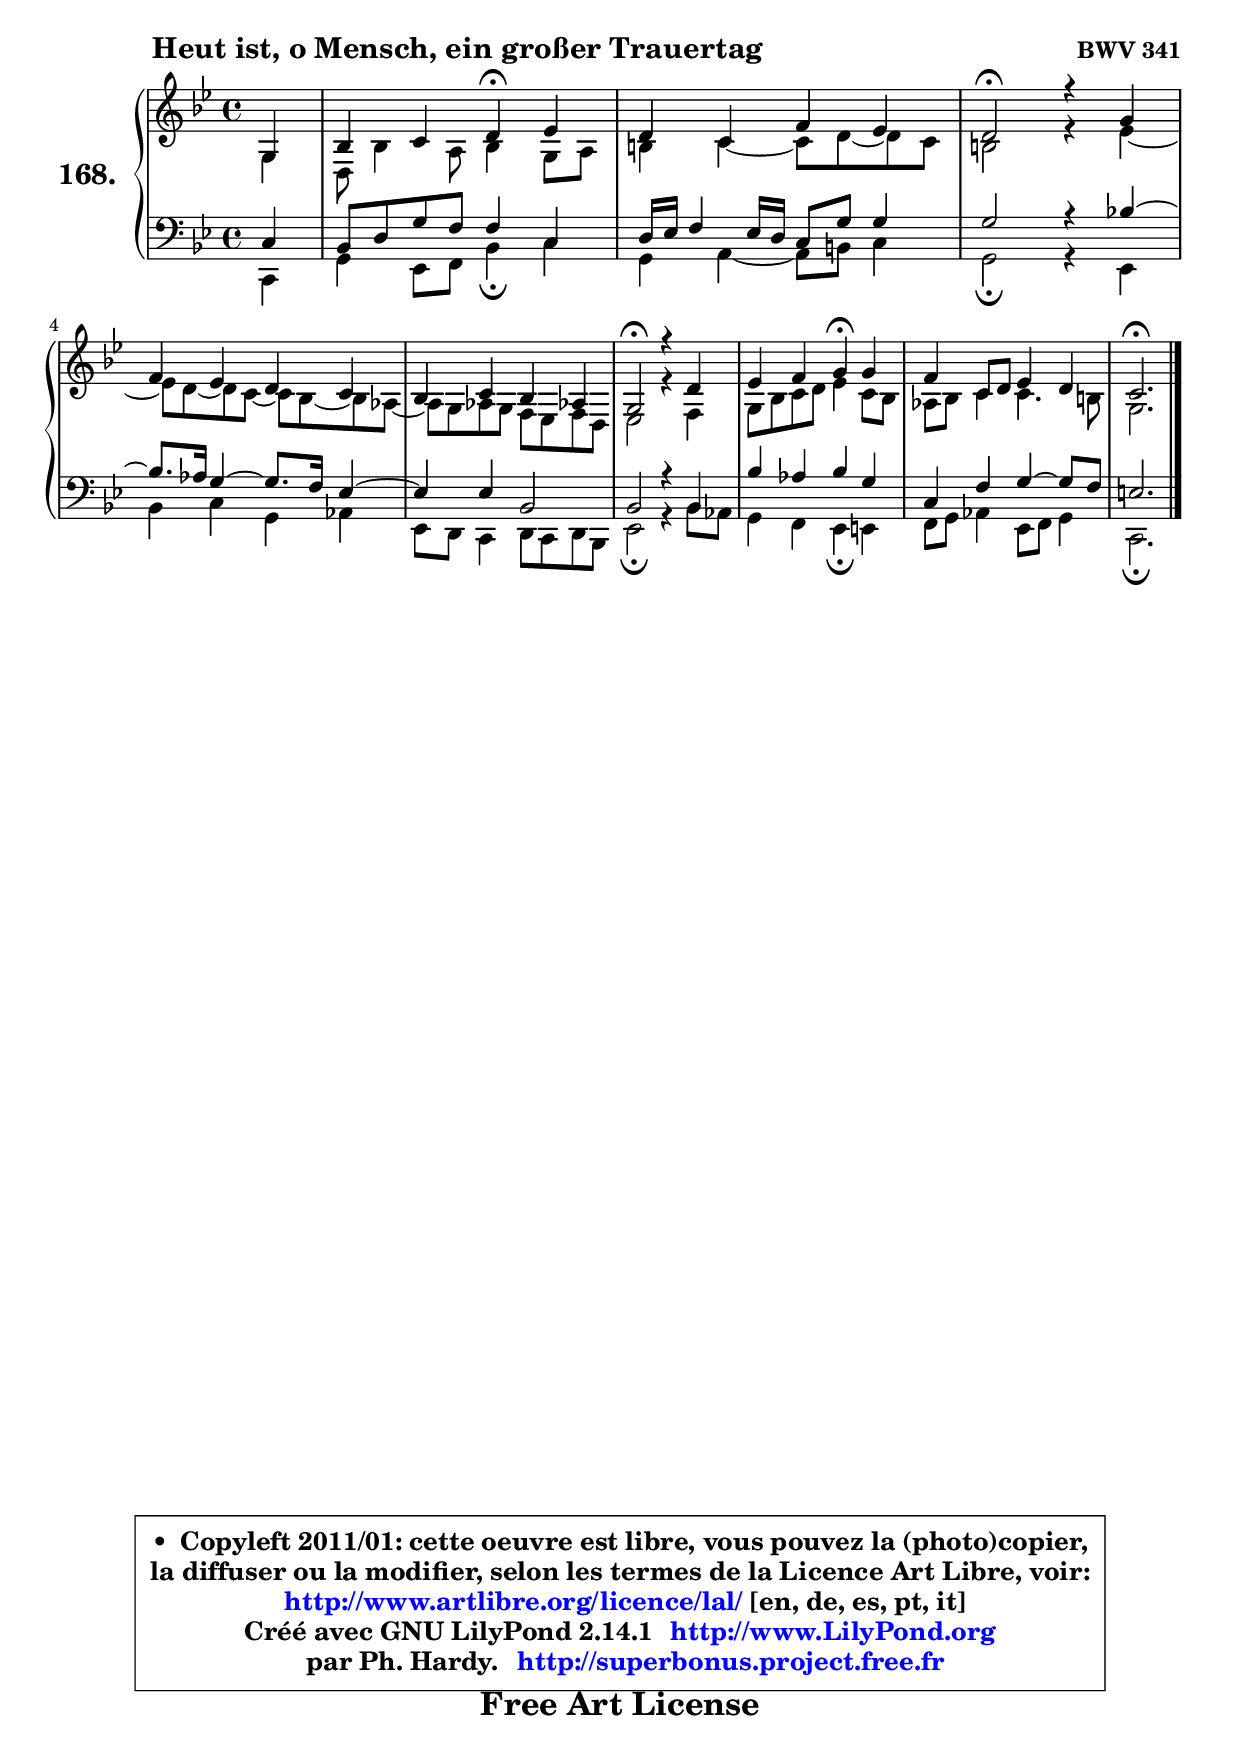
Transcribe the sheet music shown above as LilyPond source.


\version "2.14.1"

    \paper {
%	system-system-spacing #'padding = #0.1
%	score-system-spacing #'padding = #0.1
%	ragged-bottom = ##f
%	ragged-last-bottom = ##f
	}

    \header {
      opus = \markup { \bold "BWV 341" }
      piece = \markup { \hspace #9 \fontsize #2 \bold "Heut ist, o Mensch, ein großer Trauertag" }
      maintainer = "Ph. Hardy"
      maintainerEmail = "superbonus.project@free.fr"
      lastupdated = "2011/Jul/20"
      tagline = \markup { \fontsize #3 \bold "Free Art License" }
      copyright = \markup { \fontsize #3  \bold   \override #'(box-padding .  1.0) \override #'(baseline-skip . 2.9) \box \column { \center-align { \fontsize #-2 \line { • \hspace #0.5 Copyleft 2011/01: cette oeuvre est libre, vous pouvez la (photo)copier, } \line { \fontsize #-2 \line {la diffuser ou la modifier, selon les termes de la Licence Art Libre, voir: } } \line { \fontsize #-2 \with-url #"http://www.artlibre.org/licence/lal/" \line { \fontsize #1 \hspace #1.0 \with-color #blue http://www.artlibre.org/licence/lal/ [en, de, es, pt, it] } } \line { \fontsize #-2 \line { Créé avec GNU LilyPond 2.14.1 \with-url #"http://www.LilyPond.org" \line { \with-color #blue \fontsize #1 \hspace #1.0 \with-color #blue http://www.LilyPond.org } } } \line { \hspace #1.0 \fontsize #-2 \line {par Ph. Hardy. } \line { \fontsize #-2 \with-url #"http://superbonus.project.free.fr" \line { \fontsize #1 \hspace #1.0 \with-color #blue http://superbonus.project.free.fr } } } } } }

	  }

  guidemidi = {
        r4 |
        r2 \tempo 4 = 30 r4 \tempo 4 = 78 r4 |
        R1 |
        \tempo 4 = 34 r2 \tempo 4 = 78 r2 |
        R1 |
        R1 |
        \tempo 4 = 34 r2 \tempo 4 = 78 r2 |
        r2 \tempo 4 = 30 r4 \tempo 4 = 78 r4 |
        R1 |
        \tempo 4 = 40 r2. 
	}

  upper = {
\displayLilyMusic \transpose g c {
	\time 4/4
        \key g \dorian % f \major % d \minor
	\clef treble
	\partial 4
	\voiceOne
	<< { 
	% SOPRANO
	\set Voice.midiInstrument = "acoustic grand"
	\relative c' {
        d4 |
        f4 g a\fermata bes |
        a4 g c bes |
        a2\fermata r4 d4 |
\break
        c4 bes a g |
        f4 g f es! |
        d2\fermata r4 a'4 |
        bes4 c d\fermata d4 |
        c4 g8 a bes4 a |
        g2.\fermata
        \bar "|."
	} % fin de relative
	}

	\context Voice="1" { \voiceTwo 
	% ALTO
	\set Voice.midiInstrument = "acoustic grand"
	\relative c' {
        d4 |
        a8 f'4 e8 f4 d8 e |
        fis4 g4 ~ g8 a8 ~ a8 g |
        fis2 r4 bes4 ~ |
	bes8 a ~ a g ~ g f ~ f es ~ |
	es8 d8 es d c bes c a |
        bes2 r4 c4 |
        d8 f g a bes4 g8 f |
        es8 f g4 g4. fis8 |
        d2.
        \bar "|."
	} % fin de relative
	\oneVoice
	} >>
}
	}

    lower = {
\transpose g c {
	\time 4/4
	\key g \dorian % f \major % d \minor
	\clef bass
	\partial 4
	\voiceOne
	<< { 
	% TENOR
	\set Voice.midiInstrument = "acoustic grand"
	\relative c' {
        g4 |
        f8 a d c c4 g |
        a16 bes c4 bes16 a g8 d' d4 |
        d2 r4 f!4 ~ |
	f8. es16 d4 ~ d8. c16 bes4 ~ |
	bes4 bes4 f2 |
        f2 r4 f4 |
        f'4 es f d |
        g,4 c d4 ~ d8 c |
        b2.
        \bar "|."
	} % fin de relative
	}
	\context Voice="1" { \voiceTwo 
	% BASS
	\set Voice.midiInstrument = "acoustic grand"
	\relative c {
        g4 |
        d'4 bes8 c f4\fermata g4 |
        d4 e4 ~ e8 fis g4 |
        d2\fermata r4 bes4 |
        f'4 g d es |
        bes8 a g4 a8 g a f |
        bes2\fermata r4 f'8 es |
        d4 c bes\fermata b4 |
        c8 d es4 bes8 c d4 |
        g,2.\fermata
        \bar "|."
	} % fin de relative
	\oneVoice
	} >>
}
	}


    \score { 

	\new PianoStaff <<
	\set PianoStaff.instrumentName = \markup { \bold \huge "168." }
	\new Staff = "upper" \upper
	\new Staff = "lower" \lower
	>>

    \layout {
%	ragged-last = ##f
	   }

         } % fin de score

  \score {
    \unfoldRepeats { << \guidemidi \upper \lower >> }
    \midi {
    \context {
     \Staff
      \remove "Staff_performer"
               }

     \context {
      \Voice
       \consists "Staff_performer"
                }

     \context { 
      \Score
      tempoWholesPerMinute = #(ly:make-moment 78 4)
		}
	    }
	}


